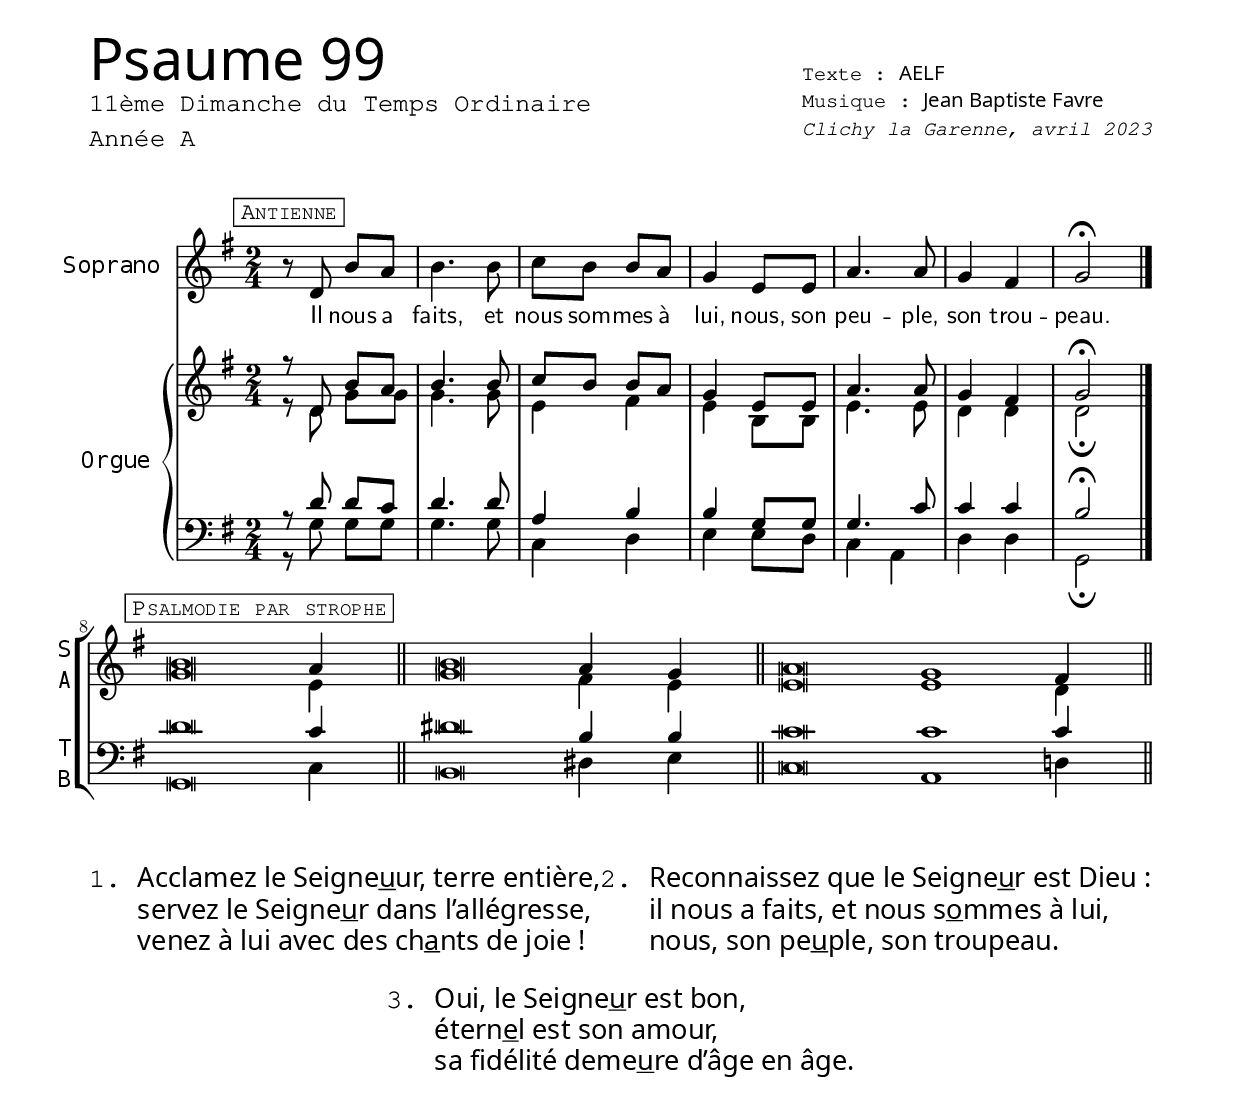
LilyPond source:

\version "2.24.1"
\language "english"
\include "../libs/commonFunctions.ily"

tempoVerseRallentando = {
  \set Score.tempoHideNote = ##t
  \tempo 4=60
}
tempoVerseAcelerando = {
  \set Score.tempoHideNote = ##t
  \tempo 2=120
}

scoreHeader = \header {
  title = "Psaume 99"
  subtitle = \markup { \column { "11ème Dimanche du Temps Ordinaire" "Année A" }}
  composer = "Jean Baptiste Favre"
  poet = "AELF"
  date = "Clichy la Garenne, avril 2023"
}

global = {
  \key g \major
  \time 2/4
}

%%%%%%%%%%%%%%%%%%%%%%%%%%%%%%
%%%%%%%%%% Antiphon %%%%%%%%%%
%%%%%%%%%%%%%%%%%%%%%%%%%%%%%%

antiphonRythm = {
 s2*7 \bar "|." \break
}
antiphonMusicSoprano = \relative c' {
  \markCustom "Antienne"
  r8 d8 b' a b4. b8 c b b a g4 e8 e a4. a8 g4 fs g2
  }

antiphonMusicAlto = \relative c' {
  r8 d8 g g g4. g8 e4 fs e b8 b e4. e8 d4 d d2
  }

antiphonMusicTenor =  \relative c' {
  r8 d8 d c d4. d8 a4 b b g8 g g4. c8 c4 c b2
  }

antiphonMusicBass =  \relative c' {
  r8 g8 g g g4. g8 c,4 d e e8 d c4 a d d g,2
  }

antiphonLyrics = \lyricmode {
  Il nous a faits, et nous som -- mes à lui,
  nous, son peu -- ple, son trou -- peau.
  }

antiphonLyricsSoprano = \antiphonLyrics
antiphonLyricsAlto = \antiphonLyrics
antiphonLyricsTenor = \antiphonLyrics
antiphonLyricsBass = \antiphonLyrics

%%%%%%%%%%%%%%%%%%%%%%%%%%%%%%%%%%%%%%%%%%%%%%
%%%%%%%%%%          Verses          %%%%%%%%%%
%%%%%%%%%%%%%%%%%%%%%%%%%%%%%%%%%%%%%%%%%%%%%%
verseStropheRythm = {
  \accidentalStyle forget
  \once \override Score.RehearsalMark.break-align-symbols = #'(clef)
  \markCustom "Psalmodie par strophe" \cadenzaOn
  \tempoVerseAcelerando s\breve \tempoVerseRallentando s4 \bar "||"
  \tempoVerseAcelerando s\breve s4 \tempoVerseRallentando s4 \bar "||"
  \tempoVerseAcelerando s\breve s1 \tempoVerseRallentando s4 \bar "||"
}
verseStropheMusicSoprano = \relative c'' {
  b\breve a4
  b\breve a4 g4
  a\breve g1 fs4
  }

verseStropheMusicAlto = \relative c'' {
  g\breve e4
  g\breve fs4 e4
  e\breve e1 d4
  }

verseStropheMusicTenor = \relative c' {
  d\breve c4
  ds\breve b4 b4
  c\breve c1 c4
  }

verseStropheMusicBass = \relative c {
  g\breve c4
  b\breve ds4 e4
  c\breve a1 d4
  }

verseLyrics = \markuplist {
  \override #'(font-family . sans)
  \override #'(font-size . 1.5)
  \column {
    \fill-line {
      \column{
        \concat { \typewriter "1. " "Acclamez le Seigne" \underline u "ur, terre entière,"}
        \concat { \typewriter "   " "servez le Seigne" \underline u "r dans l’allégresse,"}
        \concat { \typewriter "   " "venez à lui avec des ch" \underline a "nts de joie&nbsp;!"}
      }
      \column {
        \concat { \typewriter "2. " "Reconnaissez que le Seigne" \underline u "r est Dieu&nbsp;:"}
        \concat { \typewriter "   " "il nous a faits, et nous s" \underline o "mmes à lui,"}
        \concat { \typewriter "   " "nous, son pe" \underline u "ple, son troupeau."}
      }
    }
    \vspace #1
    \fill-line {
      \left-column {
        \concat { \typewriter "3. " "Oui, le Seigne" \underline u "r est bon,"}
        \concat { \typewriter "   " "étern" \underline e "l est son amour,"}
        \concat { \typewriter "   " "sa fidélité deme" \underline u "re d’âge en âge."}
      }
    }
  }
}
%%%%%%%%%%%%%%%%%%%%%%%%%%%%%%%%%%%%%%%%%%%%%%%%%%%%%%%%%%%%%%%%%%%%%
%%%%%%%%%%%%%%%%%%%          Draw score          %%%%%%%%%%%%%%%%%%%%
%%%%%%%%%%%%%%%%%%%%%%%%%%%%%%%%%%%%%%%%%%%%%%%%%%%%%%%%%%%%%%%%%%%%%
% Load Piano settings & layout
partition = {
  <<
    % Antienne à 4 voix mixtes
    %\include "../libs/layouts/commonAntiphonFourVoices.ily"
    \new ChoirStaff = "Antophon4Voices" <<
      \new Staff = "AntiphonSopranoStaff" <<
        \once \override Staff.VerticalAxisGroup.remove-first = ##t
        \set Staff.instrumentName = "Soprano"
        \clef "treble"
        \new Dynamics \antiphonRythm
        \new Voice = "antiphonSoprano" { \global \antiphonMusicSoprano \fermata }
        \new Lyrics \lyricsto "antiphonSoprano" { \antiphonLyricsSoprano }
      >>
    >>
    \new PianoStaff
    <<
      \set PianoStaff.instrumentName = #"Orgue"
      \new Staff <<
        \set Staff.printPartCombineTexts = ##f
        \once \override Staff.VerticalAxisGroup.remove-first = ##t
        \clef treble
        \new Voice = "soprani" {\global \voiceOne \antiphonMusicSoprano \fermata }
        \new Voice = "alti" {\global \voiceTwo \antiphonMusicAlto \fermata }
      >>
      \new Staff <<
        \set Staff.printPartCombineTexts = ##f
        \once \override Staff.VerticalAxisGroup.remove-first = ##t
        \clef bass
        \new Voice = "tenors" {\global \voiceThree \antiphonMusicTenor \fermata }
        \new Voice = "bass" {\global \voiceFour \antiphonMusicBass \fermata }
      >>
    >>
    \new ChoirStaff = "versePsalmody"
    <<
      \new Staff = "verseSopranoAlto" <<
        \set Staff.shortInstrumentName = \markup { \right-column { "S" "A" } }
        \once \override Staff.VerticalAxisGroup.remove-first = ##t
        \global
        \clef treble
        \new Dynamics { \silence \antiphonMusicSoprano \verseStropheRythm }
        \new Voice = "verseSoprano" << \voiceOne {\silence \antiphonMusicSoprano \cadenzaOn \verseStropheMusicSoprano } >>
        \new Voice = "verseAlto" << \voiceTwo {\silence \antiphonMusicSoprano \cadenzaOn \verseStropheMusicAlto } >>
      >>
      \new Staff = "verseTenorBass" <<
        \set Staff.shortInstrumentName = \markup { \right-column { "T" "B" } }
        \once \override Staff.VerticalAxisGroup.remove-first = ##t
        \global
        \clef bass
        \new Dynamics {\silence \antiphonMusicSoprano \verseStropheRythm}
        \new Voice = "verseTenor" << \voiceOne {\silence \antiphonMusicSoprano \cadenzaOn \verseStropheMusicTenor } >>
        \new Voice = "verseBass" << \voiceTwo {\silence \antiphonMusicSoprano \cadenzaOn \verseStropheMusicBass } >>
      >>
    >>
  >>
}
%%%%%%%%%%%%% PARTITION VISUELLE %%%%%%%%%%%%%
% PDF output
\paper {
  top-margin = 1.5\cm
  bottom-margin = 1.5\cm
  left-margin = 1.5\cm
  right-margin = 1.5\cm
  markup-system-spacing = #'((basic-distance . 10)
     (minimum-distance . 10)
     (padding . 5)
     (stretchability . 5))
  #(define fonts
    (set-global-fonts
     #:music "emmentaler"
     #:brace "emmentaler"
     #:roman "Latin Modern Roman"
     #:sans "Cantarell"
  ))
  #(include-special-characters)
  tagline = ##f
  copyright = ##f
  scoreTitleMarkup = \markup \columns {
    \fill-line {
      \column {
        \line {
          \left-column {
            \fontsize #8 \sans \fromproperty #'header:title
            \fontsize #1 \typewriter \fromproperty #'header:subtitle
          }
        }
      }
      \column {
        \line {
          \fontsize #-1
          \left-column {
            \line { \concat { \typewriter "Texte&nbsp;: " \sans \fromproperty #'header:poet \bold " " } }
            \line { \concat { \typewriter "Musique&nbsp;: " \sans \fromproperty #'header:composer \bold " " } }
            \typewriter \italic \fromproperty #'header:date
          }
        }
      }
    }
  }
}

\score {
  \partition
  \layout {
      ragged-last = ##f
      \context {
          \Staff
          \RemoveEmptyStaves
          \override NoteHead.style = #'altdefault
          \override InstrumentName.font-name = #"Monospace Regular"
      }
      \context {
          \PianoStaff
          \RemoveEmptyStaves
          \override NoteHead.style = #'altdefault
          \override InstrumentName.font-name = #"Monospace Regular"
      }
      \context {
          \ChoirStaff
          \RemoveEmptyStaves
          \override NoteHead.style = #'altdefault
          \override InstrumentName.font-name = #"Monospace Regular"
      }
      \override LyricText.font-name = #"Latin Modern Sans"
      \override Score.RehearsalMark.font-family = #'typewriter
  }
  \scoreHeader
}
\verseLyrics